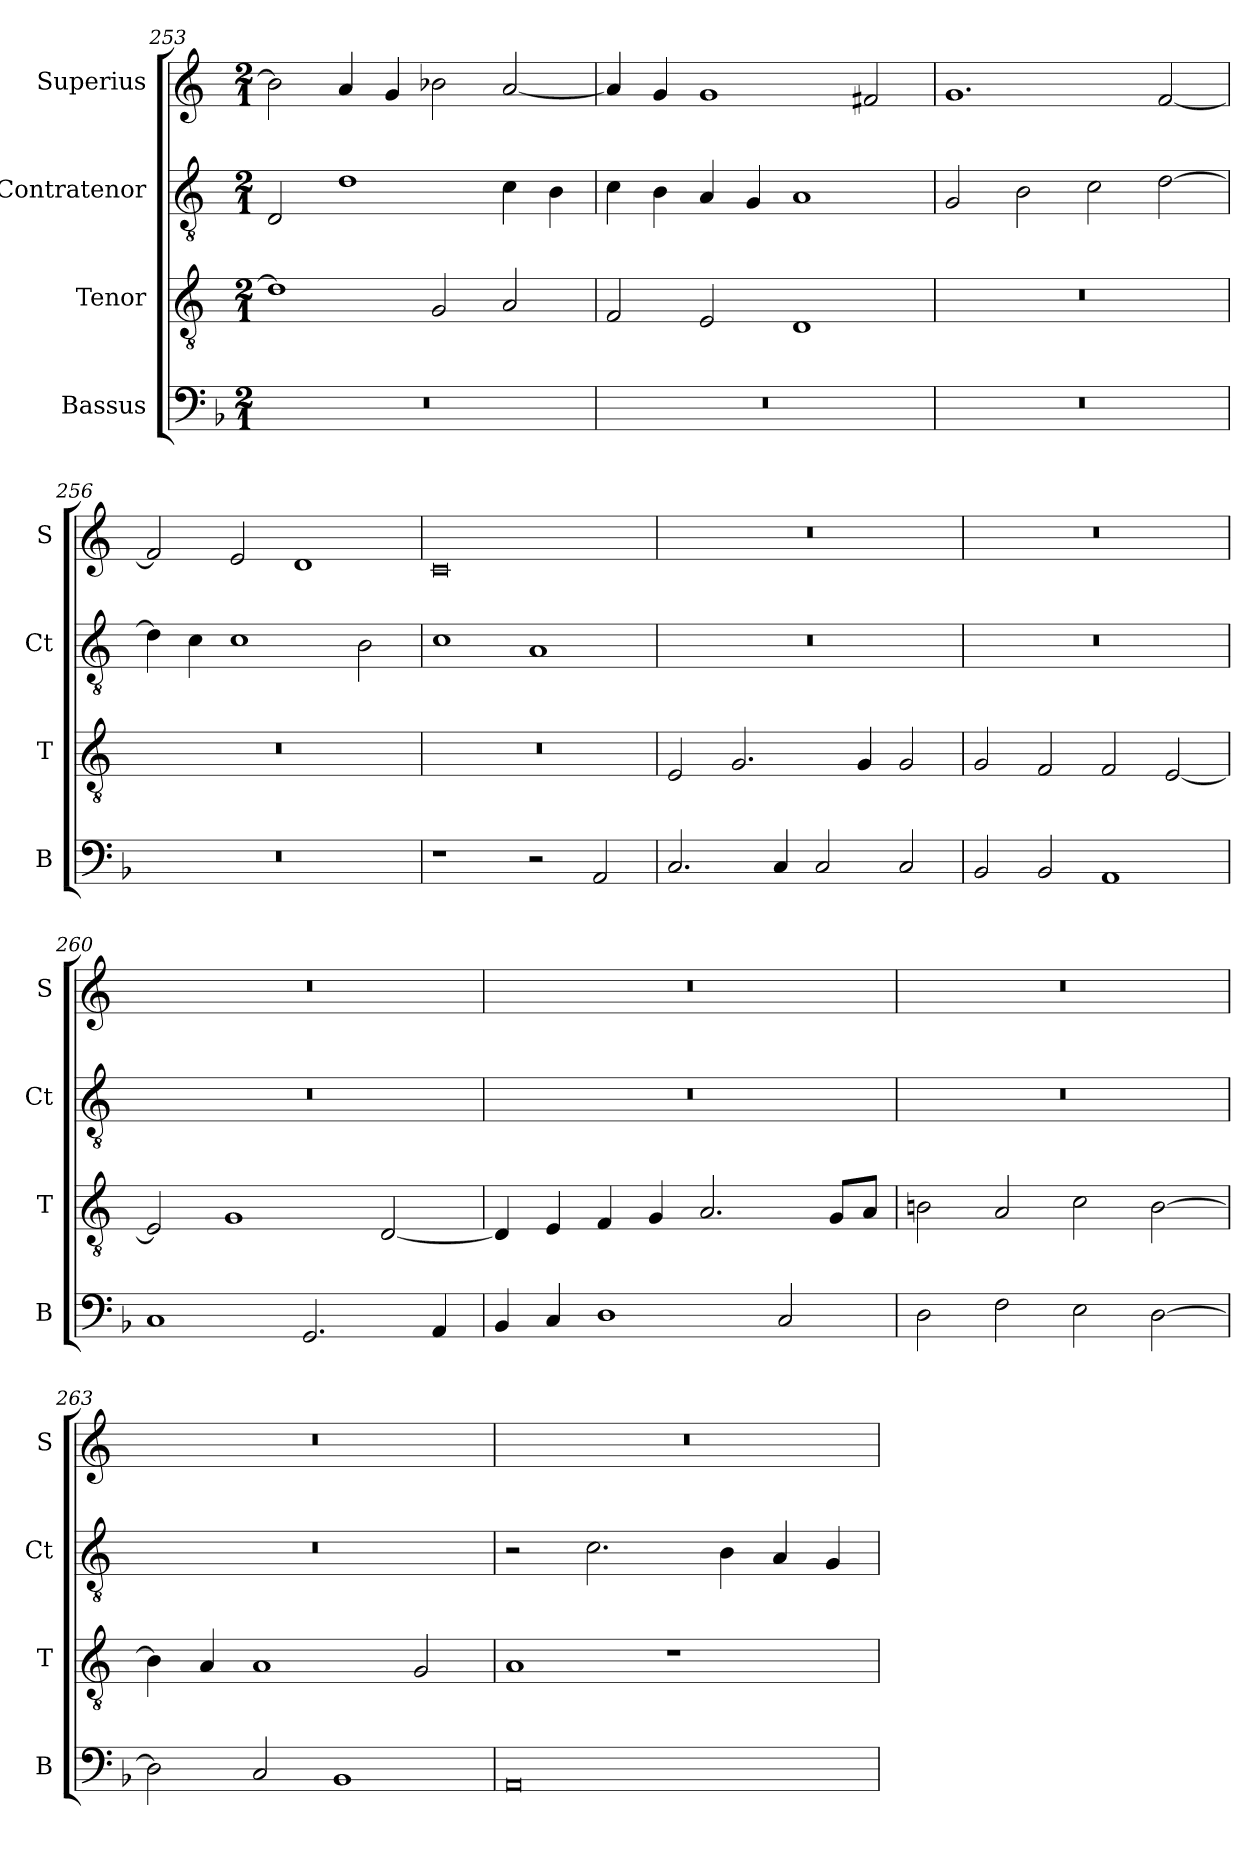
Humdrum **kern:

**kern	**kern	**kern	**kern
*part4	*part3	*part2	*part1
*staff4	*staff3	*staff2	*staff1
*I"Bassus	*I"Tenor	*I"Contratenor	*I"Superius
*I'B	*I'T	*I'Ct	*I'S
*clefF4	*clefGv2	*clefGv2	*clefG2
*k[b-]	*k[]	*k[]	*k[]
*M2/1	*M2/1	*M2/1	*M2/1
=253	=253	=253	=253
0r	1d]	2D/	2b-\]
.	.	1d	4a/
.	.	.	4g/
.	2G/	.	2b-X\
.	2A/	4c\	[2a/
.	.	4B\	.
=254	=254	=254	=254
0r	2F/	4c\	4a/]
.	.	4B\	4g/
.	2E/	4A/	1g
.	.	4G/	.
.	1D	1A	.
.	.	.	2f#X/
=255	=255	=255	=255
0r	0r	2G/	1.g
.	.	2B\	.
.	.	2c\	.
.	.	[2d\	[2f/
=256	=256	=256	=256
0r	0r	4d\]	2f/]
.	.	4c\	.
.	.	1c	2e/
.	.	.	1d
.	.	2B\	.
=257	=257	=257	=257
1r	0r	1c	0c
2r	.	1A	.
2AA/	.	.	.
=258	=258	=258	=258
2.C/	2E/	0r	0r
.	2.G/	.	.
4C/	.	.	.
2C/	.	.	.
.	4G/	.	.
2C/	2G/	.	.
=259	=259	=259	=259
2BB-/	2G/	0r	0r
2BB-/	2F/	.	.
1AA	2F/	.	.
.	[2E/	.	.
=260	=260	=260	=260
1C	2E/]	0r	0r
.	1G	.	.
2.GG/	.	.	.
.	[2D/	.	.
4AA/	.	.	.
=261	=261	=261	=261
4BB-/	4D/]	0r	0r
4C/	4E/	.	.
1D	4F/	.	.
.	4G/	.	.
.	2.A/	.	.
2C/	.	.	.
.	8G/L	.	.
.	8A/J	.	.
=262	=262	=262	=262
2D\	2Bn\	0r	0r
2F\	2A/	.	.
2E\	2c\	.	.
[2D\	[2B\	.	.
=263	=263	=263	=263
2D\]	4B\]	0r	0r
.	4A/	.	.
2C/	1A	.	.
1BB-	.	.	.
.	2G/	.	.
=264	=264	=264	=264
0AA	1A	2r	0r
.	.	2.c\	.
.	1r	.	.
.	.	4B\	.
.	.	4A/	.
.	.	4G/	.
=	=	=	=
*-	*-	*-	*-
